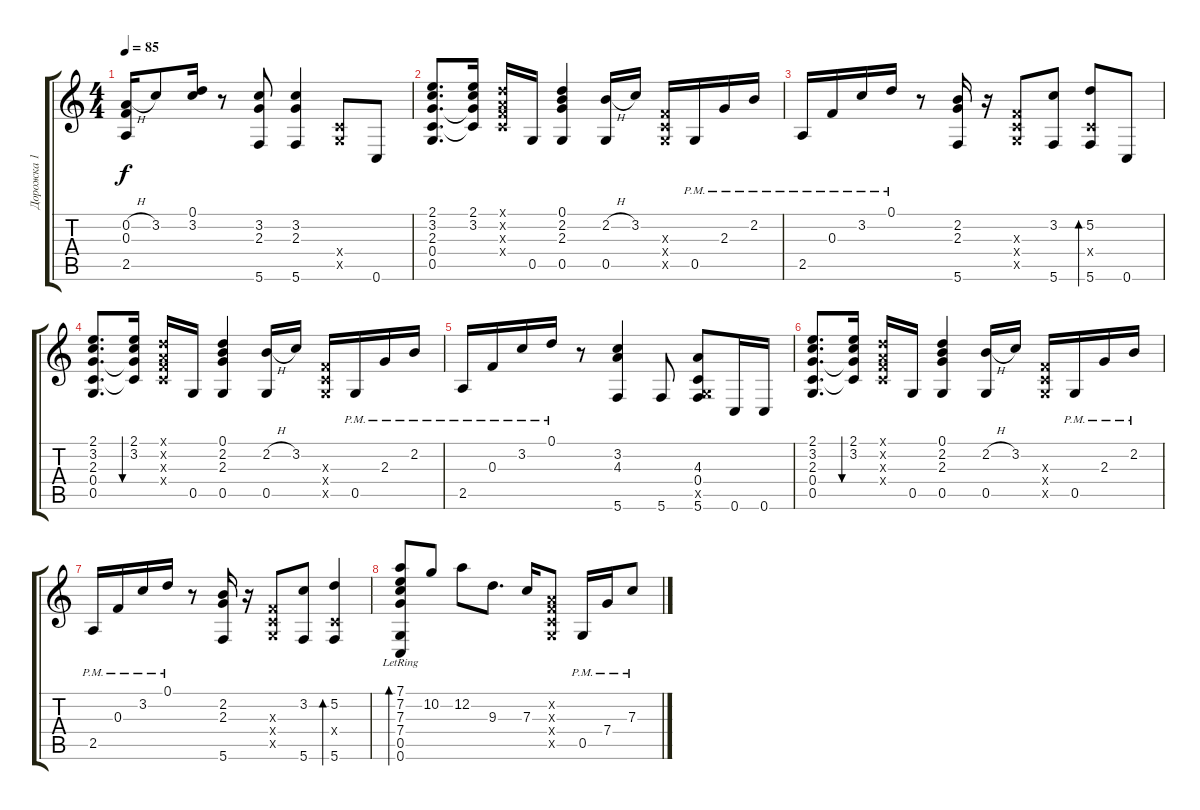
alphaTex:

\track ("Дорожка 1" "Дорожка 1") {instrument acousticguitarsteel}
\staff {score tabs}
\tuning (D4 A3 F3 C3 G2 C2) {hide}
\ts (4 4)
\tempo 85
\clef g2
\ks c
(0.2{h} 0.3 2.5).16{dy f} 3.2.8 (0.1 3.2).16 r.8 (3.2 2.3 5.6).8 (3.2 2.3 5.6).4 (0.4{x} 0.5{x}).8 0.6.8 |
(2.1 3.2 2.3 0.4 0.5).8{d} (2.1 3.2 2.3{t} 0.4{t}).16 (0.1{x} 0.2{x} 0.3{x} 0.4{x}).16 0.5.16 (0.1 2.2 2.3 0.5).4 (2.2{h} 0.5).16 3.2.16 (0.3{x} 0.4{x} 0.5{x}).16 0.5{pm}.16 2.3{pm}.16 2.2{pm}.16 |
2.5{pm}.16 0.3{pm}.16 3.2{pm}.16 0.1{pm}.16 r.8 (2.2 2.3 5.6).16 r.16 (0.3{x} 0.4{x} 0.5{x}).8 (3.2 5.6).8 (5.2 0.4{x} 5.6).8{bd 60} 0.6.8 |
(2.1 3.2 2.3 0.4 0.5).8{d} (2.1 3.2 2.3{t} 0.4{t}).16{bu 60} (0.1{x} 0.2{x} 0.3{x} 0.4{x}).16 0.5.16 (0.1 2.2 2.3 0.5).4 (2.2{h} 0.5).16 3.2.16 (0.3{x} 0.4{x} 0.5{x}).16 0.5{pm}.16 2.3{pm}.16 2.2{pm}.16 |
2.5{pm}.16 0.3{pm}.16 3.2{pm}.16 0.1{pm}.16 r.8 (3.2 4.3 5.6).4 5.6.8 (4.3 0.4 0.5{x} 5.6).8 0.6.16 0.6.16 |
(2.1 3.2 2.3 0.4 0.5).8{d} (2.1 3.2 2.3{t} 0.4{t}).16{bu 60} (0.1{x} 0.2{x} 0.3{x} 0.4{x}).16 0.5.16 (0.1 2.2 2.3 0.5).4 (2.2{h} 0.5).16 3.2.16 (0.3{x} 0.4{x} 0.5{x}).16 0.5{pm}.16 2.3{pm}.16 2.2{pm}.16 |
2.5{pm}.16 0.3{pm}.16 3.2{pm}.16 0.1{pm}.16 r.8 (2.2 2.3 5.6).16 r.16 (0.3{x} 0.4{x} 0.5{x}).8 (3.2 5.6).8 (5.2 0.4{x} 5.6).4{bd 60} |
(7.1 7.2 7.3 7.4 0.5{lr} 0.6{lr}).8{bd 60} 10.2.8 12.2.8 9.3.8{d} 7.3.16 (0.2{x} 0.3{x} 0.4{x} 0.5{x}).8 0.5{pm}.16 7.4{pm}.16 7.3{pm}.8
